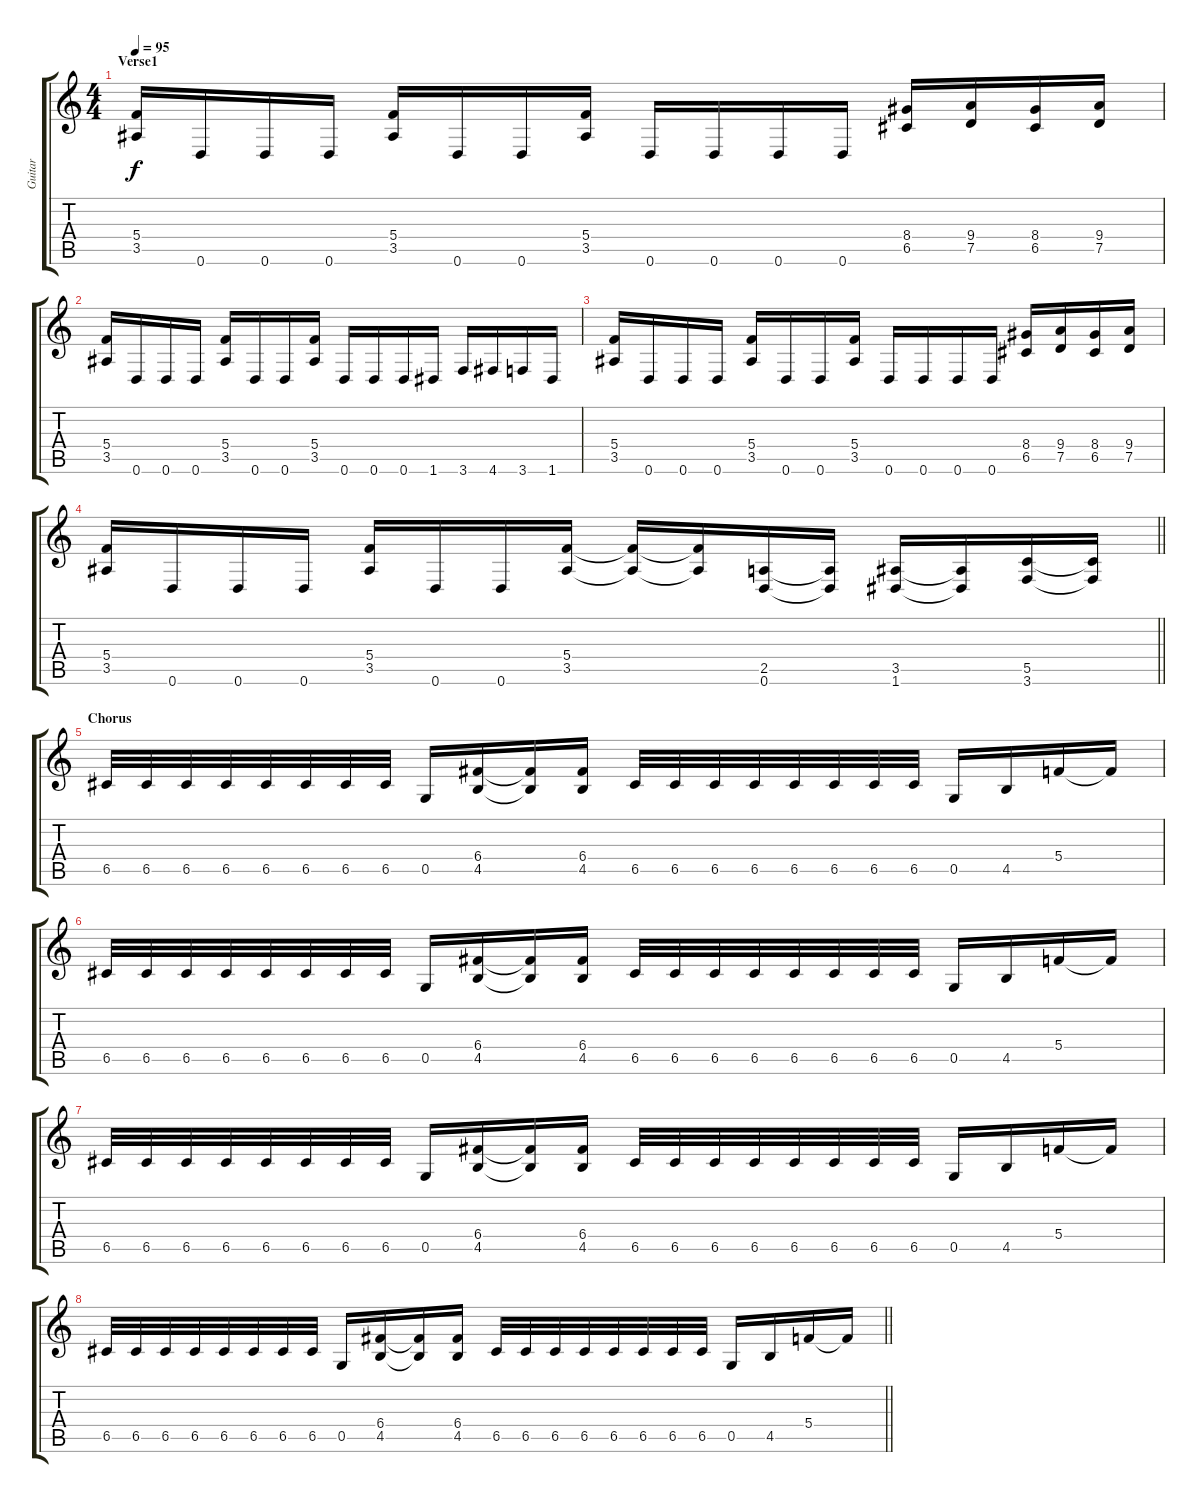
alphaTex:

\track ("Guitar" "Guitar") {instrument distortionguitar}
\staff {score tabs}
\tuning (D4 A3 F3 C3 G2 D2) {hide}
\ts (4 4)
\section ("" "Verse1")
\tempo 95
\clef g2
\ks c
(5.4 3.5).16{dy f} 0.6.16 0.6.16 0.6.16 (5.4 3.5).16 0.6.16 0.6.16 (5.4 3.5).16 0.6.16 0.6.16 0.6.16 0.6.16 (8.4 6.5).16 (9.4 7.5).16 (8.4 6.5).16 (9.4 7.5).16 |
(5.4 3.5).16 0.6.16 0.6.16 0.6.16 (5.4 3.5).16 0.6.16 0.6.16 (5.4 3.5).16 0.6.16 0.6.16 0.6.16 1.6.16 3.6.16 4.6.16 3.6.16 1.6.16 |
(5.4 3.5).16 0.6.16 0.6.16 0.6.16 (5.4 3.5).16 0.6.16 0.6.16 (5.4 3.5).16 0.6.16 0.6.16 0.6.16 0.6.16 (8.4 6.5).16 (9.4 7.5).16 (8.4 6.5).16 (9.4 7.5).16 |
\barLineRight lightlight
(5.4 3.5).16 0.6.16 0.6.16 0.6.16 (5.4 3.5).16 0.6.16 0.6.16 (5.4 3.5).16 (5.4{t} 3.5{t}).16 (5.4{t} 3.5{t}).16 (2.5 0.6).16 (2.5{t} 0.6{t}).16 (3.5 1.6).16 (3.5{t} 1.6{t}).16 (5.5 3.6).16 (5.5{t} 3.6{t}).16 |
\section ("" "Chorus")
6.5.32 6.5.32 6.5.32 6.5.32 6.5.32 6.5.32 6.5.32 6.5.32 0.5.16 (6.4 4.5).16 (6.4{t} 4.5{t}).16 (6.4 4.5).16 6.5.32 6.5.32 6.5.32 6.5.32 6.5.32 6.5.32 6.5.32 6.5.32 0.5.16 4.5.16 5.4.16 5.4{t}.16 |
6.5.32 6.5.32 6.5.32 6.5.32 6.5.32 6.5.32 6.5.32 6.5.32 0.5.16 (6.4 4.5).16 (6.4{t} 4.5{t}).16 (6.4 4.5).16 6.5.32 6.5.32 6.5.32 6.5.32 6.5.32 6.5.32 6.5.32 6.5.32 0.5.16 4.5.16 5.4.16 5.4{t}.16 |
6.5.32 6.5.32 6.5.32 6.5.32 6.5.32 6.5.32 6.5.32 6.5.32 0.5.16 (6.4 4.5).16 (6.4{t} 4.5{t}).16 (6.4 4.5).16 6.5.32 6.5.32 6.5.32 6.5.32 6.5.32 6.5.32 6.5.32 6.5.32 0.5.16 4.5.16 5.4.16 5.4{t}.16 |
\barLineRight lightlight
6.5.32 6.5.32 6.5.32 6.5.32 6.5.32 6.5.32 6.5.32 6.5.32 0.5.16 (6.4 4.5).16 (6.4{t} 4.5{t}).16 (6.4 4.5).16 6.5.32 6.5.32 6.5.32 6.5.32 6.5.32 6.5.32 6.5.32 6.5.32 0.5.16 4.5.16 5.4.16 5.4{t}.16
